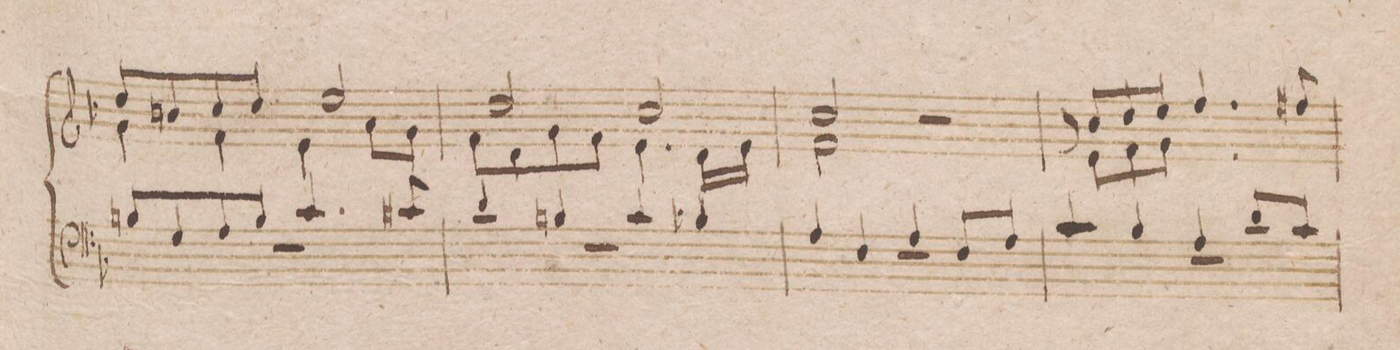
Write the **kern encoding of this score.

**kern
*I"Organo.
*clefF4
*k[b-]
*met(c)
*M4/4
*^
8Bn/L	1r
8G/	.
8A/	.
8B/J	.
4.c/	.
8c#X/	.
=224	=224
4d/	1r
4Bn/	.
4c/	.
4B-X/	.
=225	=225
4A/	1r
4F/	.
4A/	.
8F/L	.
8A/J	.
=226	=226
4c/	1r
4B-/	.
4A/	.
8d/L	.
8c/J	.
=227	=227
*-	*-
